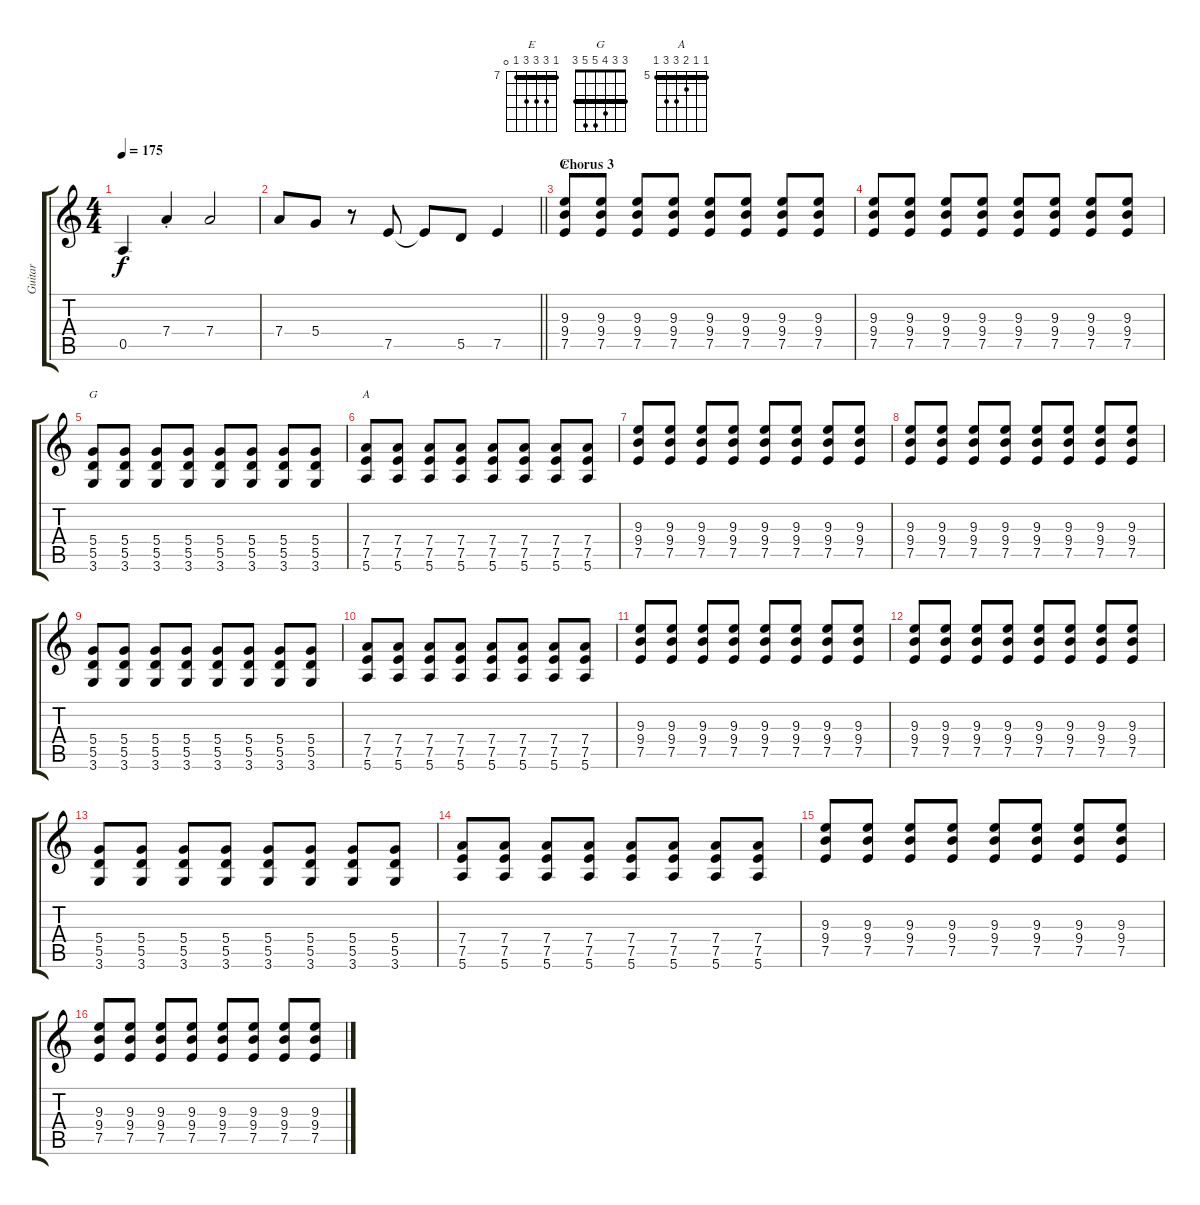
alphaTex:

\track ("Guitar" "Guitar") {instrument overdrivenguitar}
\staff {score tabs}
\tuning (E4 B3 G3 D3 A2 E2) {hide}
\chord ("E" 7 9 9 9 7 0) {firstfret 7 barre 7}
\chord ("G" 3 3 4 5 5 3) {barre 3}
\chord ("A" 5 5 6 7 7 5) {firstfret 5 barre 5}
\ts (4 4)
\tempo 175
\clef g2
\ks c
0.5.4{dy f} 7.4{st}.4 7.4.2 |
\barLineRight lightlight
7.4.8 5.4.8 r.8 7.5.8 7.5{t}.8 5.5.8 7.5.4 |
\section ("" "Chorus 3")
(9.3 9.4 7.5).8{ch "E"} (9.3 9.4 7.5).8 (9.3 9.4 7.5).8 (9.3 9.4 7.5).8 (9.3 9.4 7.5).8 (9.3 9.4 7.5).8 (9.3 9.4 7.5).8 (9.3 9.4 7.5).8 |
(9.3 9.4 7.5).8 (9.3 9.4 7.5).8 (9.3 9.4 7.5).8 (9.3 9.4 7.5).8 (9.3 9.4 7.5).8 (9.3 9.4 7.5).8 (9.3 9.4 7.5).8 (9.3 9.4 7.5).8 |
(5.4 5.5 3.6).8{ch "G"} (5.4 5.5 3.6).8 (5.4 5.5 3.6).8 (5.4 5.5 3.6).8 (5.4 5.5 3.6).8 (5.4 5.5 3.6).8 (5.4 5.5 3.6).8 (5.4 5.5 3.6).8 |
(7.4 7.5 5.6).8{ch "A"} (7.4 7.5 5.6).8 (7.4 7.5 5.6).8 (7.4 7.5 5.6).8 (7.4 7.5 5.6).8 (7.4 7.5 5.6).8 (7.4 7.5 5.6).8 (7.4 7.5 5.6).8 |
(9.3 9.4 7.5).8 (9.3 9.4 7.5).8 (9.3 9.4 7.5).8 (9.3 9.4 7.5).8 (9.3 9.4 7.5).8 (9.3 9.4 7.5).8 (9.3 9.4 7.5).8 (9.3 9.4 7.5).8 |
(9.3 9.4 7.5).8 (9.3 9.4 7.5).8 (9.3 9.4 7.5).8 (9.3 9.4 7.5).8 (9.3 9.4 7.5).8 (9.3 9.4 7.5).8 (9.3 9.4 7.5).8 (9.3 9.4 7.5).8 |
(5.4 5.5 3.6).8 (5.4 5.5 3.6).8 (5.4 5.5 3.6).8 (5.4 5.5 3.6).8 (5.4 5.5 3.6).8 (5.4 5.5 3.6).8 (5.4 5.5 3.6).8 (5.4 5.5 3.6).8 |
(7.4 7.5 5.6).8 (7.4 7.5 5.6).8 (7.4 7.5 5.6).8 (7.4 7.5 5.6).8 (7.4 7.5 5.6).8 (7.4 7.5 5.6).8 (7.4 7.5 5.6).8 (7.4 7.5 5.6).8 |
(9.3 9.4 7.5).8 (9.3 9.4 7.5).8 (9.3 9.4 7.5).8 (9.3 9.4 7.5).8 (9.3 9.4 7.5).8 (9.3 9.4 7.5).8 (9.3 9.4 7.5).8 (9.3 9.4 7.5).8 |
(9.3 9.4 7.5).8 (9.3 9.4 7.5).8 (9.3 9.4 7.5).8 (9.3 9.4 7.5).8 (9.3 9.4 7.5).8 (9.3 9.4 7.5).8 (9.3 9.4 7.5).8 (9.3 9.4 7.5).8 |
(5.4 5.5 3.6).8 (5.4 5.5 3.6).8 (5.4 5.5 3.6).8 (5.4 5.5 3.6).8 (5.4 5.5 3.6).8 (5.4 5.5 3.6).8 (5.4 5.5 3.6).8 (5.4 5.5 3.6).8 |
(7.4 7.5 5.6).8 (7.4 7.5 5.6).8 (7.4 7.5 5.6).8 (7.4 7.5 5.6).8 (7.4 7.5 5.6).8 (7.4 7.5 5.6).8 (7.4 7.5 5.6).8 (7.4 7.5 5.6).8 |
(9.3 9.4 7.5).8 (9.3 9.4 7.5).8 (9.3 9.4 7.5).8 (9.3 9.4 7.5).8 (9.3 9.4 7.5).8 (9.3 9.4 7.5).8 (9.3 9.4 7.5).8 (9.3 9.4 7.5).8 |
(9.3 9.4 7.5).8 (9.3 9.4 7.5).8 (9.3 9.4 7.5).8 (9.3 9.4 7.5).8 (9.3 9.4 7.5).8 (9.3 9.4 7.5).8 (9.3 9.4 7.5).8 (9.3 9.4 7.5).8
